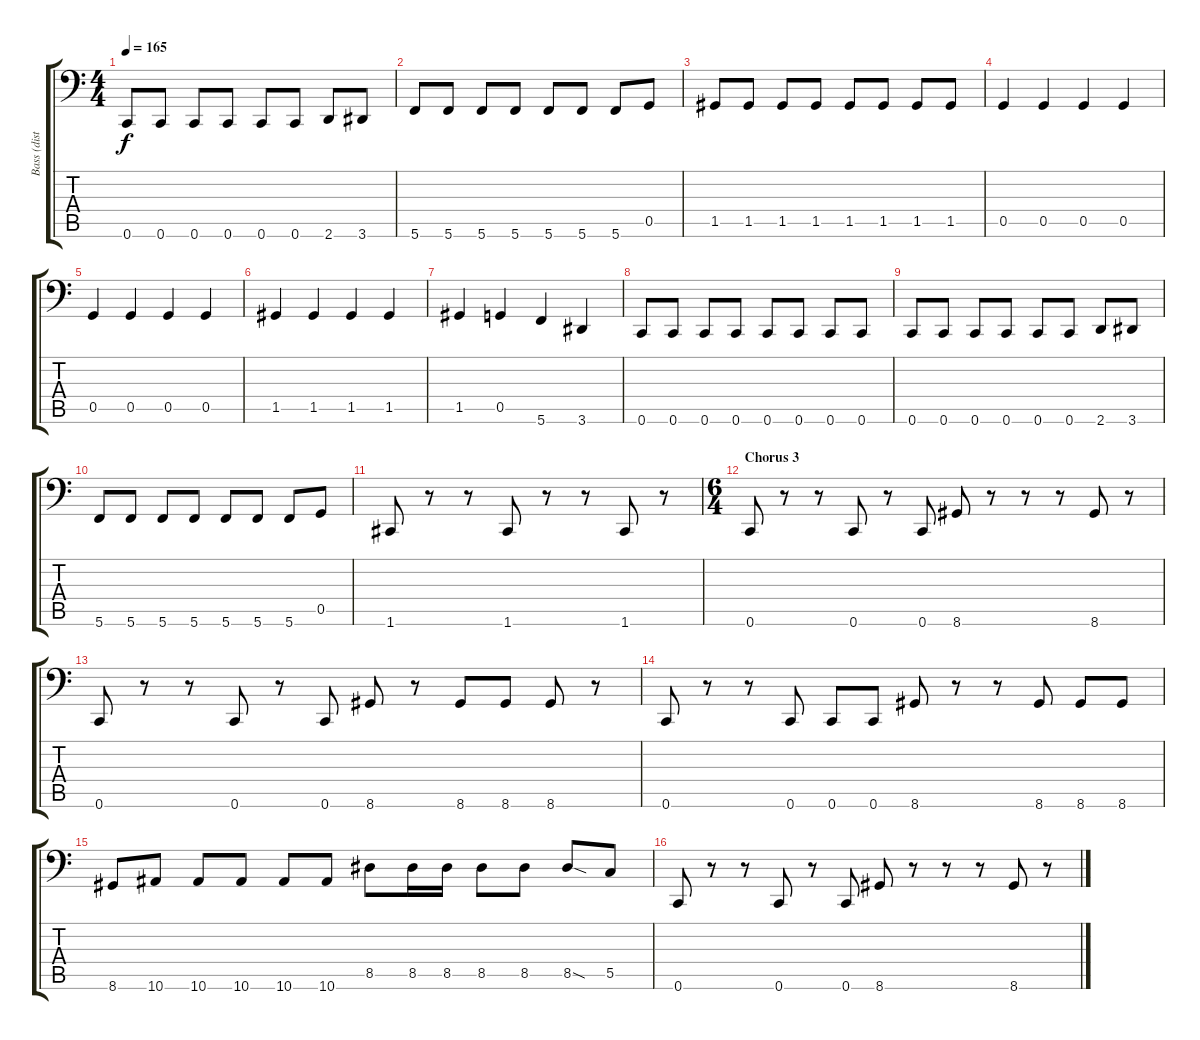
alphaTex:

\track ("Bass (distortion)" "Bass (dist") {instrument synthbass1}
\staff {score tabs}
\tuning (D3 A2 F2 C2 G1 C1) {hide}
\ts (4 4)
\tempo 165
\clef f4
\ks c
0.6.8{dy f} 0.6.8 0.6.8 0.6.8 0.6.8 0.6.8 2.6.8 3.6.8 |
5.6.8 5.6.8 5.6.8 5.6.8 5.6.8 5.6.8 5.6.8 0.5.8 |
1.5.8 1.5.8 1.5.8 1.5.8 1.5.8 1.5.8 1.5.8 1.5.8 |
0.5.4 0.5.4 0.5.4 0.5.4 |
0.5.4 0.5.4 0.5.4 0.5.4 |
1.5.4 1.5.4 1.5.4 1.5.4 |
1.5.4 0.5.4 5.6.4 3.6.4 |
0.6.8 0.6.8 0.6.8 0.6.8 0.6.8 0.6.8 0.6.8 0.6.8 |
0.6.8 0.6.8 0.6.8 0.6.8 0.6.8 0.6.8 2.6.8 3.6.8 |
5.6.8 5.6.8 5.6.8 5.6.8 5.6.8 5.6.8 5.6.8 0.5.8 |
1.6.8 r.8 r.8 1.6.8 r.8 r.8 1.6.8 r.8 |
\ts (6 4)
\section ("" "Chorus 3")
0.6.8 r.8 r.8 0.6.8 r.8 0.6.8 8.6.8 r.8 r.8 r.8 8.6.8 r.8 |
0.6.8 r.8 r.8 0.6.8 r.8 0.6.8 8.6.8 r.8 8.6.8 8.6.8 8.6.8 r.8 |
0.6.8 r.8 r.8 0.6.8 0.6.8 0.6.8 8.6.8 r.8 r.8 8.6.8 8.6.8 8.6.8 |
8.6.8 10.6.8 10.6.8 10.6.8 10.6.8 10.6.8 8.5.8 8.5.16 8.5.16 8.5.8 8.5.8 8.5{sod}.8 5.5.8 |
0.6.8 r.8 r.8 0.6.8 r.8 0.6.8 8.6.8 r.8 r.8 r.8 8.6.8 r.8
